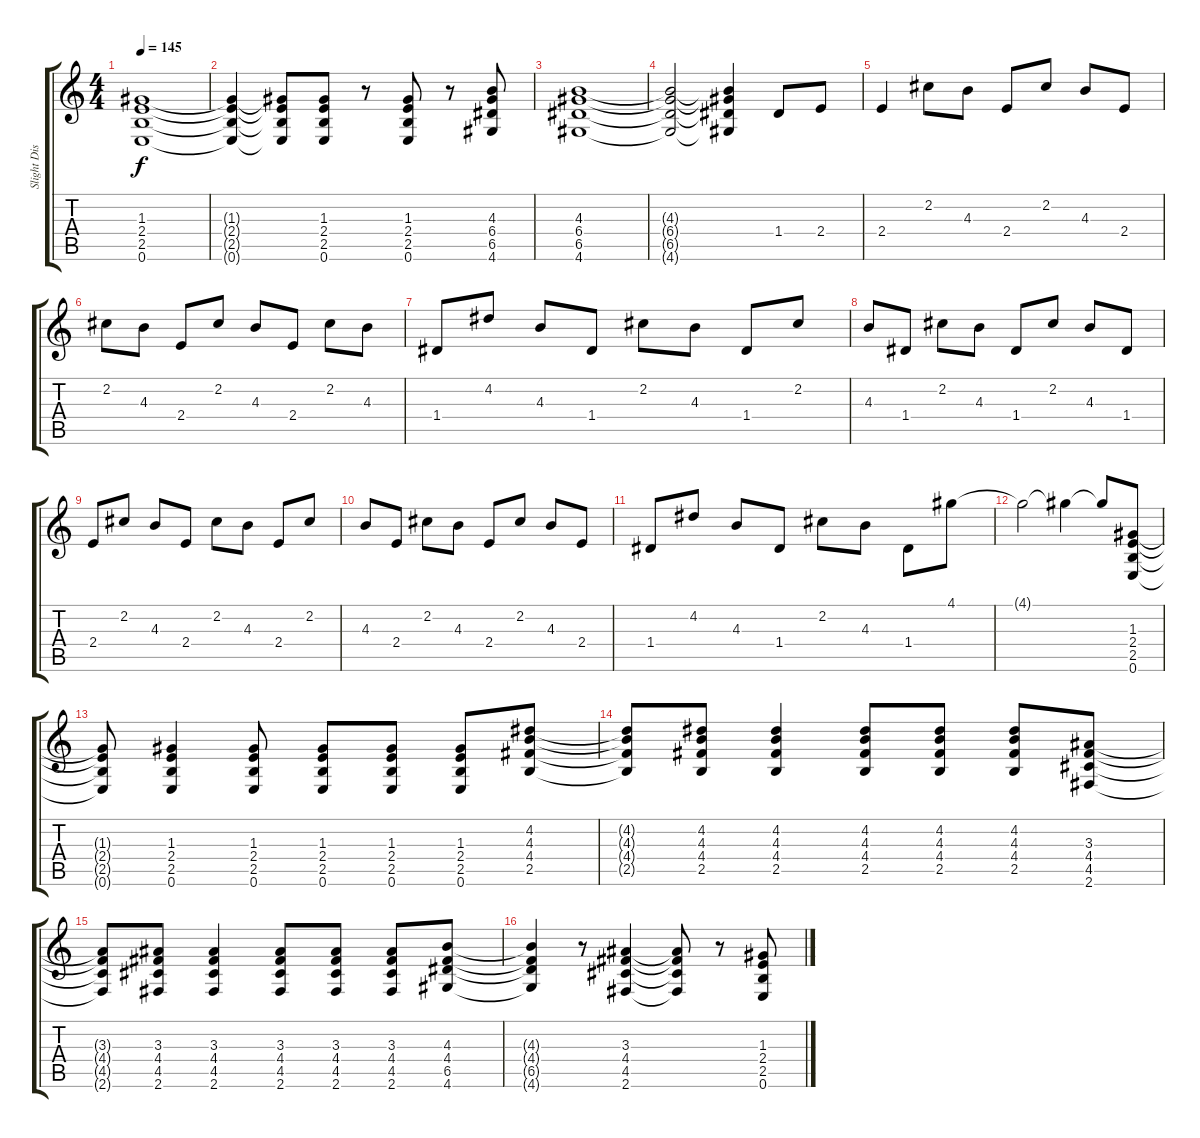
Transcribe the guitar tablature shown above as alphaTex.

\track ("Slight Distortion Guitar 2" "Slight Dis") {instrument electricguitarjazz}
\staff {score tabs}
\tuning (E4 B3 G3 D3 A2 E2) {hide}
\ts (4 4)
\tempo 145
\clef g2
\ks c
(1.3 2.4 2.5 0.6).1{dy f} |
(1.3{t} 2.4{t} 2.5{t} 0.6{t}).4 (1.3{t} 2.4{t} 2.5{t} 0.6{t}).8 (1.3 2.4 2.5 0.6).8 r.8 (1.3 2.4 2.5 0.6).8 r.8 (4.3 6.4 6.5 4.6).8 |
(4.3 6.4 6.5 4.6).1 |
(4.3{t} 6.4{t} 6.5{t} 4.6{t}).2 (4.3{t} 6.4{t} 6.5{t} 4.6{t}).4 1.4.8 2.4.8 |
2.4.4 2.2.8 4.3.8 2.4.8 2.2.8 4.3.8 2.4.8 |
2.2.8 4.3.8 2.4.8 2.2.8 4.3.8 2.4.8 2.2.8 4.3.8 |
1.4.8 4.2.8 4.3.8 1.4.8 2.2.8 4.3.8 1.4.8 2.2.8 |
4.3.8 1.4.8 2.2.8 4.3.8 1.4.8 2.2.8 4.3.8 1.4.8 |
2.4.8 2.2.8 4.3.8 2.4.8 2.2.8 4.3.8 2.4.8 2.2.8 |
4.3.8 2.4.8 2.2.8 4.3.8 2.4.8 2.2.8 4.3.8 2.4.8 |
1.4.8 4.2.8 4.3.8 1.4.8 2.2.8 4.3.8 1.4.8 4.1.8 |
4.1{t}.2 4.1{t}.4 4.1{t}.8 (1.3 2.4 2.5 0.6).8 |
(1.3{t} 2.4{t} 2.5{t} 0.6{t}).8 (1.3 2.4 2.5 0.6).4 (1.3 2.4 2.5 0.6).8 (1.3 2.4 2.5 0.6).8 (1.3 2.4 2.5 0.6).8 (1.3 2.4 2.5 0.6).8 (4.2 4.3 4.4 2.5).8 |
(4.2{t} 4.3{t} 4.4{t} 2.5{t}).8 (4.2 4.3 4.4 2.5).8 (4.2 4.3 4.4 2.5).4 (4.2 4.3 4.4 2.5).8 (4.2 4.3 4.4 2.5).8 (4.2 4.3 4.4 2.5).8 (3.3 4.4 4.5 2.6).8 |
(3.3{t} 4.4{t} 4.5{t} 2.6{t}).8 (3.3 4.4 4.5 2.6).8 (3.3 4.4 4.5 2.6).4 (3.3 4.4 4.5 2.6).8 (3.3 4.4 4.5 2.6).8 (3.3 4.4 4.5 2.6).8 (4.3 4.4 6.5 4.6).8 |
(4.3{t} 4.4{t} 6.5{t} 4.6{t}).4 r.8 (3.3 4.4 4.5 2.6).4 (3.3{t} 4.4{t} 4.5{t} 2.6{t}).8 r.8 (1.3 2.4 2.5 0.6).8
